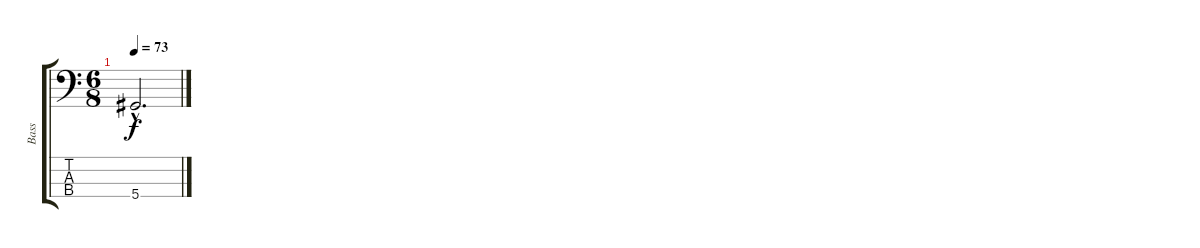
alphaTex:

\track ("Bass" "Bass") {instrument acousticguitarnylon}
\staff {score tabs}
\tuning (Gb2 Db2 Ab1 Eb1) {hide}
\ts (6 8)
\tempo 73
\clef f4
\ks c
5.4{hac}.2{d dy f}
